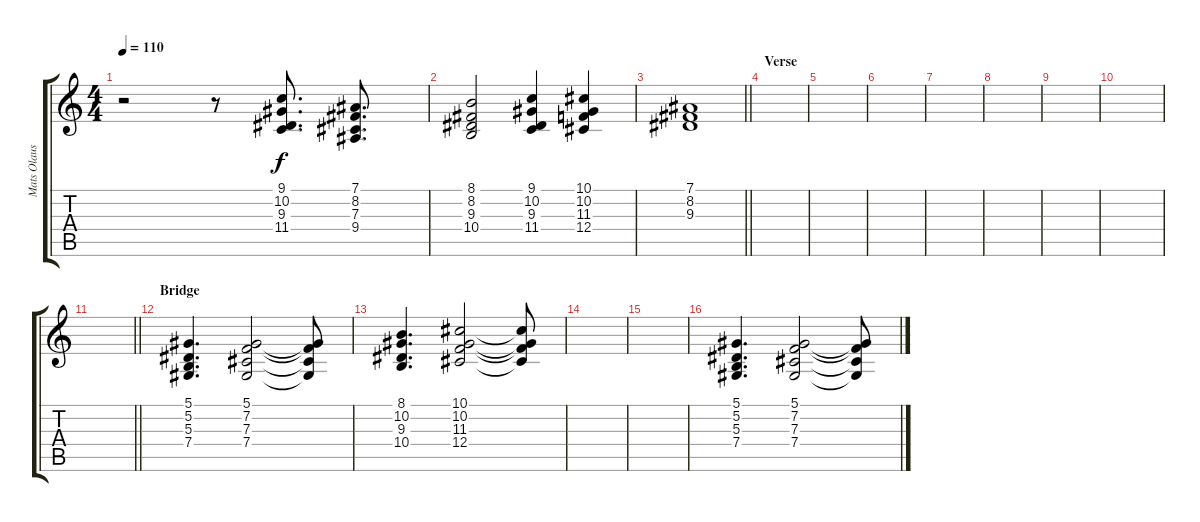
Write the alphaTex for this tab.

\track ("Mats Olausson" "Mats Olaus") {instrument stringensemble1}
\staff {score tabs}
\tuning (Eb4 Bb3 Gb3 Db3 Ab2 Eb2) {hide}
\ts (4 4)
\tempo 110
\clef g2
\ks c
r.2{dy f} r.8 (9.1 10.2 9.3 11.4).8{d} (7.1 8.2 7.3 9.4).8{d} |
(8.1 8.2 9.3 10.4).2 (9.1 10.2 9.3 11.4).4 (10.1 10.2 11.3 12.4).4 |
\barLineRight lightlight
(7.1 8.2 9.3).1 |
\section ("" "Verse")
|
|
|
|
|
|
|
\barLineRight lightlight
|
\section ("" "Bridge")
(5.1 5.2 5.3 7.4).4{d} (5.1 7.2 7.3 7.4).2 (5.1{t} 7.2{t} 7.3{t} 7.4{t}).8 |
(8.1 10.2 9.3 10.4).4{d} (10.1 10.2 11.3 12.4).2 (10.1{t} 10.2{t} 11.3{t} 12.4{t}).8 |
|
|
(5.1 5.2 5.3 7.4).4{d} (5.1 7.2 7.3 7.4).2 (5.1{t} 7.2{t} 7.3{t} 7.4{t}).8
